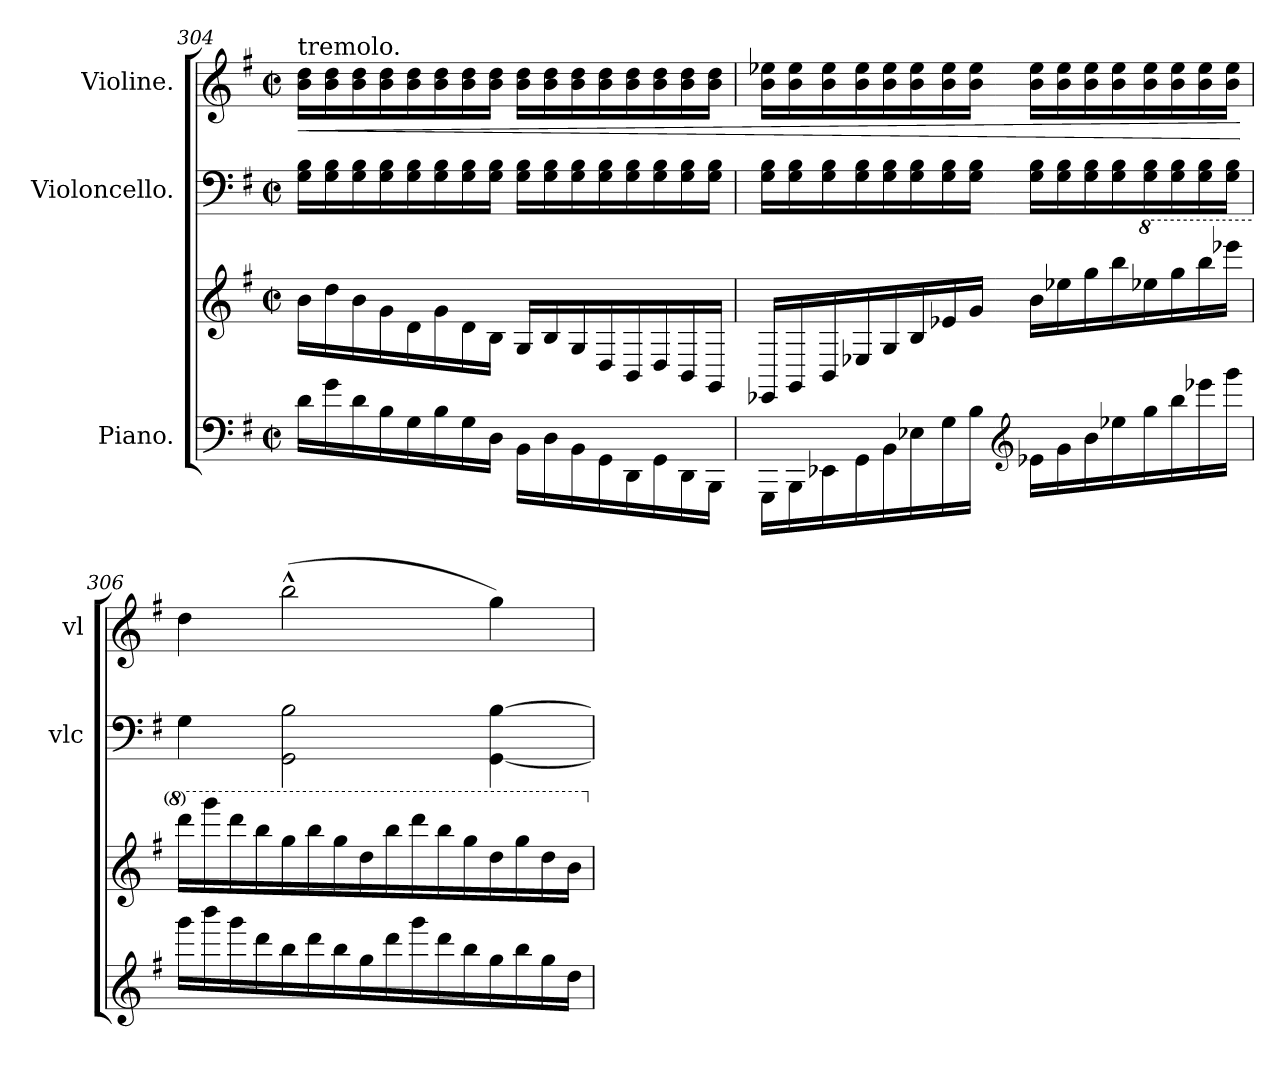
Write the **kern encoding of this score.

**kern	**kern	**kern	**kern	**dynam
*part3	*part3	*part2	*part1	*part1
*staff4	*staff3	*staff2	*staff1	*staff1
*I"Piano.	*	*I"Violoncello.	*I"Violine.	*
*	*	*I'vlc	*I'vl	*
*clefF4	*clefG2	*clefF4	*clefG2	*
*k[f#]	*k[f#]	*k[f#]	*k[f#]	*
*M2/2	*M2/2	*M2/2	*M2/2	*
*met(c|)	*met(c|)	*met(c|)	*met(c|)	*
=304	=304	=304	=304	=304
!	!	!	!LO:TX:a:t=tremolo.	!
!	!	!	!	!LO:HP:b
16d\LL	16b\LL	16G\ 16B\LL	16b\ 16dd\LL	<
16g\	16dd\	16G\ 16B\	16b\ 16dd\	.
16d\	16b\	16G\ 16B\	16b\ 16dd\	.
16B\	16g\	16G\ 16B\	16b\ 16dd\	.
16G\	16d\	16G\ 16B\	16b\ 16dd\	.
16B\	16g\	16G\ 16B\	16b\ 16dd\	.
16G\	16d\	16G\ 16B\	16b\ 16dd\	.
16D\JJ	16B\JJ	16G\ 16B\JJ	16b\ 16dd\JJ	.
16BB\LL	16G/LL	16G\ 16B\LL	16b\ 16dd\LL	.
16D\	16B/	16G\ 16B\	16b\ 16dd\	.
16BB\	16G/	16G\ 16B\	16b\ 16dd\	.
16GG\	16D/	16G\ 16B\	16b\ 16dd\	.
16DD\	16BB/	16G\ 16B\	16b\ 16dd\	.
16GG\	16D/	16G\ 16B\	16b\ 16dd\	.
16DD\	16BB/	16G\ 16B\	16b\ 16dd\	.
16BBB\JJ	16GG/JJ	16G\ 16B\JJ	16b\ 16dd\JJ	.
=305	=305	=305	=305	=305
16GGG\LL	16EE-X/LL	16G\ 16B\LL	16b\ 16ee-X\LL	.
16BBB\	16GG/	16G\ 16B\	16b\ 16ee-\	.
16EE-X\	16BB/	16G\ 16B\	16b\ 16ee-\	.
16GG\	16E-X/	16G\ 16B\	16b\ 16ee-\	.
16BB\	16G/	16G\ 16B\	16b\ 16ee-\	.
16E-X\	16B/	16G\ 16B\	16b\ 16ee-\	.
16G\	16e-X/	16G\ 16B\	16b\ 16ee-\	.
16B\JJ	16g/JJ	16G\ 16B\JJ	16b\ 16ee-\JJ	.
*clefG2	*	*	*	*
16e-X\LL	16b\LL	16G\ 16B\LL	16b\ 16ee-\LL	.
16g\	16ee-X\	16G\ 16B\	16b\ 16ee-\	.
16b\	16gg\	16G\ 16B\	16b\ 16ee-\	.
16ee-X\	16bb\	16G\ 16B\	16b\ 16ee-\	.
*	*8va	*	*	*
16gg\	16eee-X\	16G\ 16B\	16b\ 16ee-\	.
16bb\	16ggg\	16G\ 16B\	16b\ 16ee-\	.
16eee-X\	16bbb\	16G\ 16B\	16b\ 16ee-\	.
16ggg\JJ	16eeee-X\JJ	16G\ 16B\JJ	16b\ 16ee-\JJ	.
.	.	.	.	[
=306	=306	=306	=306	=306
16ggg\LL	16dddd\LL	4G\	4dd\	.
16bbb\	16gggg\	.	.	.
16ggg\	16dddd\	.	.	.
16ddd\	16bbb\	.	.	.
16bb\	16ggg\	2GG\ 2B\	(2bb^^\	.
16ddd\	16bbb\	.	.	.
16bb\	16ggg\	.	.	.
16gg\	16ddd\	.	.	.
16ddd\	16bbb\	.	.	.
16ggg\	16dddd\	.	.	.
16ddd\	16bbb\	.	.	.
16bb\	16ggg\	.	.	.
16gg\	16ddd\	[4GG\ [4B\	4gg\)	.
16bb\	16ggg\	.	.	.
16gg\	16ddd\	.	.	.
16dd\JJ	16bb\JJ	.	.	.
*	*X8va	*	*	*
=	=	=	=	=
*-	*-	*-	*-	*-
